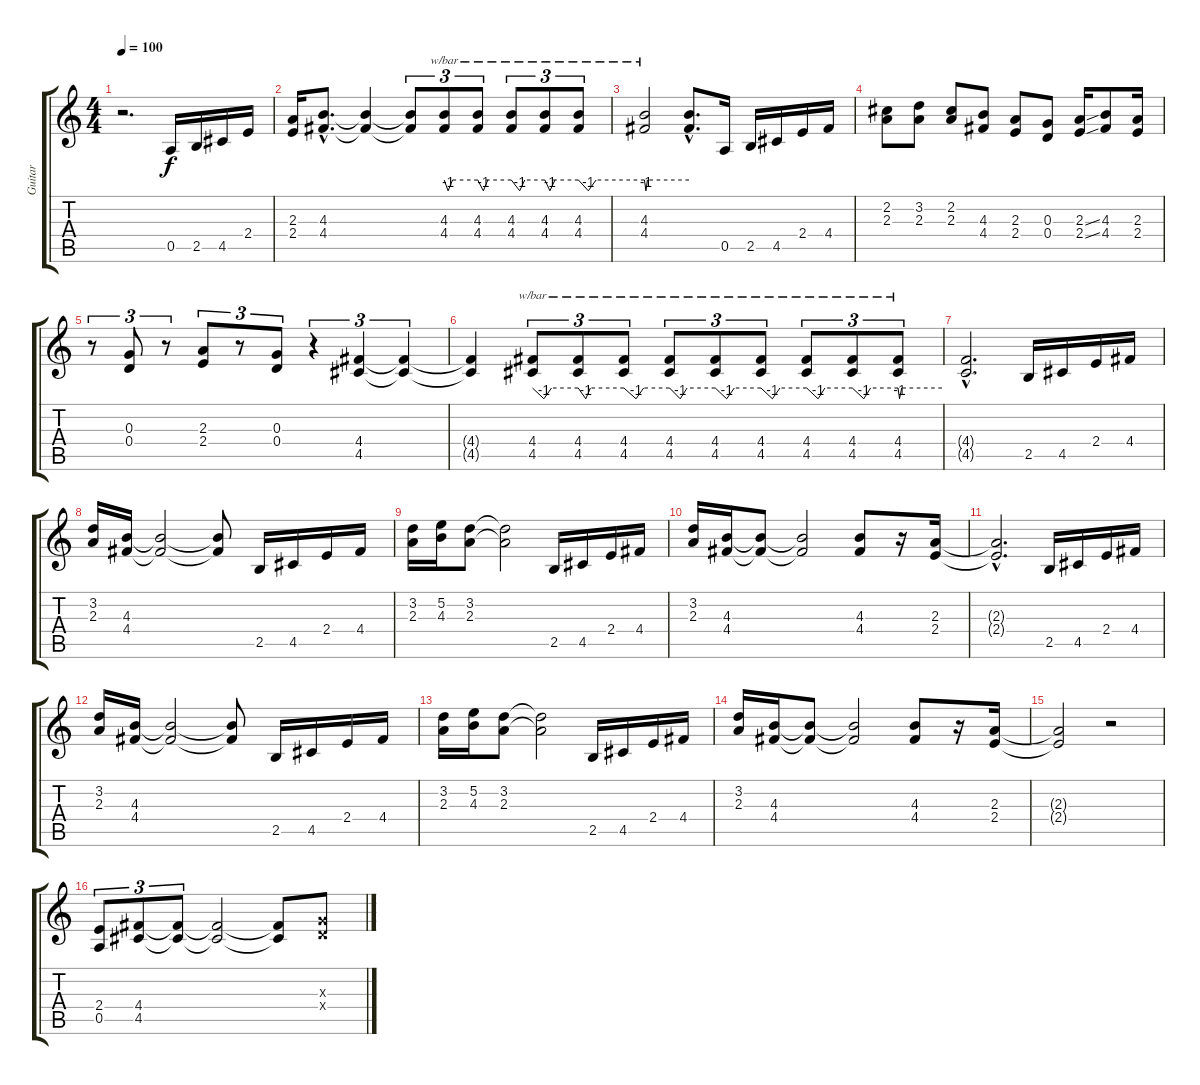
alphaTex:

\track ("Guitar" "Guitar") {instrument distortionguitar}
\staff {score tabs}
\tuning (E4 B3 G3 D3 A2 E2) {hide}
\ts (4 4)
\tempo 100
\clef g2
\ks c
r.2{d dy f instrument distortionguitar} 0.5.16 2.5.16 4.5.16 2.4.16 |
(2.3 2.4).16 (4.3{hac} 4.4{hac}).8{d} (4.3{t} 4.4{t}).4 (4.3{t} 4.4{t}).8{tu (3 2)} (4.3 4.4).8{tu (3 2) tbe (custom default 0 0 7 -4 15 0 60 0)} (4.3 4.4).8{tu (3 2) tbe (custom default 0 0 10 -4 18 0 60 0)} (4.3 4.4).8{tu (3 2) tbe (custom default 0 0 15 -4 24 0 60 0)} (4.3 4.4).8{tu (3 2) tbe (custom default 0 0 9 -4 18 0 60 0)} (4.3 4.4).8{tu (3 2) tbe (custom default 0 0 9 -4 16 0 60 0)} |
(4.3 4.4).2{tbe (custom default 0 0 2 -4 4 0 60 0)} (4.3{hac t} 4.4{hac t}).8{d} 0.5.16 2.5.16 4.5.16 2.4.16 4.4.16 |
(2.2 2.3).8 (3.2 2.3).8 (2.2 2.3).8 (4.3 4.4).8 (2.3 2.4).8 (0.3 0.4).8 (2.3{ss} 2.4{ss}).16 (4.3 4.4).8 (2.3 2.4).16 |
r.8{tu (3 2)} (0.3 0.4).8{tu (3 2)} r.8{tu (3 2)} (2.3 2.4).8{tu (3 2)} r.8{tu (3 2)} (0.3 0.4).8{tu (3 2)} r.4{tu (3 2)} (4.4 4.5).4{tu (3 2)} (4.4{t} 4.5{t}).4{tu (3 2)} |
(4.4{t} 4.5{t}).4 (4.4 4.5).8{tu (3 2) tbe (custom default 0 0 15 -4 25 0 60 0)} (4.4 4.5).8{tu (3 2) tbe (custom default 0 0 10 -4 16 0 60 0)} (4.4 4.5).8{tu (3 2) tbe (custom default 0 0 16 -4 26 0 60 0)} (4.4 4.5).8{tu (3 2) tbe (custom default 0 0 14 -4 23 0 60 0)} (4.4 4.5).8{tu (3 2) tbe (custom default 0 0 15 -4 25 0 60 0)} (4.4 4.5).8{tu (3 2) tbe (custom default 0 0 15 -4 25 0 60 0)} (4.4 4.5).8{tu (3 2) tbe (custom default 0 0 15 -4 24 0 60 0)} (4.4 4.5).8{tu (3 2) tbe (custom default 0 0 15 -4 24 0 60 0)} (4.4 4.5).8{tu (3 2) tbe (custom default 0 0 2 -4 5 0 60 0)} |
(4.4{hac t} 4.5{hac t}).2{d} 2.5.16 4.5.16 2.4.16 4.4.16 |
(3.2 2.3).16 (4.3 4.4).16 (4.3{t} 4.4{t}).2 (4.3{t} 4.4{t}).8 2.5.16 4.5.16 2.4.16 4.4.16 |
(3.2 2.3).16 (5.2 4.3).16 (3.2 2.3).8 (3.2{t} 2.3{t}).2 2.5.16 4.5.16 2.4.16 4.4.16 |
(3.2 2.3).16 (4.3 4.4).16 (4.3{t} 4.4{t}).8 (4.3{t} 4.4{t}).2 (4.3 4.4).8 r.16 (2.3 2.4).16 |
(2.3{hac t} 2.4{hac t}).2{d} 2.5.16 4.5.16 2.4.16 4.4.16 |
(3.2 2.3).16 (4.3 4.4).16 (4.3{t} 4.4{t}).2 (4.3{t} 4.4{t}).8 2.5.16 4.5.16 2.4.16 4.4.16 |
(3.2 2.3).16 (5.2 4.3).16 (3.2 2.3).8 (3.2{t} 2.3{t}).2 2.5.16 4.5.16 2.4.16 4.4.16 |
(3.2 2.3).16 (4.3 4.4).16 (4.3{t} 4.4{t}).8 (4.3{t} 4.4{t}).2 (4.3 4.4).8 r.16 (2.3 2.4).16 |
(2.3{t} 2.4{t}).2 r.2 |
(2.4 0.5).8{tu (3 2)} (4.4 4.5).8{tu (3 2)} (4.4{t} 4.5{t}).8{tu (3 2)} (4.4{t} 4.5{t}).2 (4.4{t} 4.5{t}).8 (0.3{x} 0.4{x}).8
